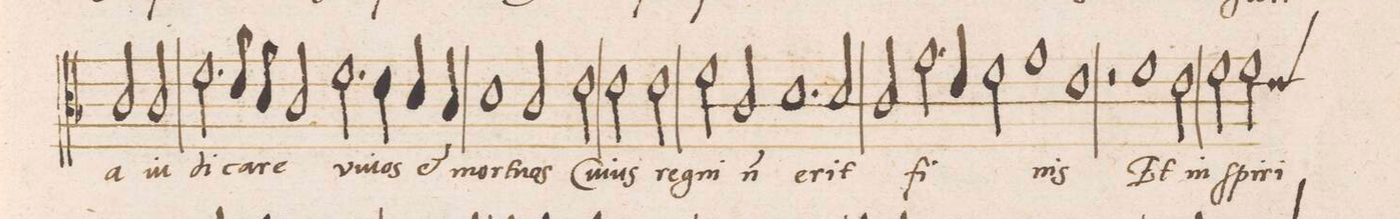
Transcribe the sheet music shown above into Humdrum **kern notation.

**kern	**text
*I"ALTVS	*
*clefC3	*
*k[b-]	*
*met(C|)	*
*M2/1	*
2c/	-a
2c/	iu-
2.f\	-di-
8e/	-ca-
8d/	-re
=82-	=82-
2c/	.
2.f\	vi-
4e\	-vos
4d/	et
4c/	mor-
=83	=83
1d	-tu-
2c/	-os
2e\	Cu-
=84	=84
2e\	-ius
2e\	re-
2f\	-gni
2c/	n(on)
=85-	=85-
1.d	e-
2d/	-rit
=86	=86
2c/	fi-
2.g\	.
4e/	.
2f\	.
=87-	=87-
1g	.
1e	-nis
=88	=88
2r	.
1f	Et
2e\	in
=89	=89
2f\	ſpi-
2f\	-ri-
*custos:e	*
*-	*-
